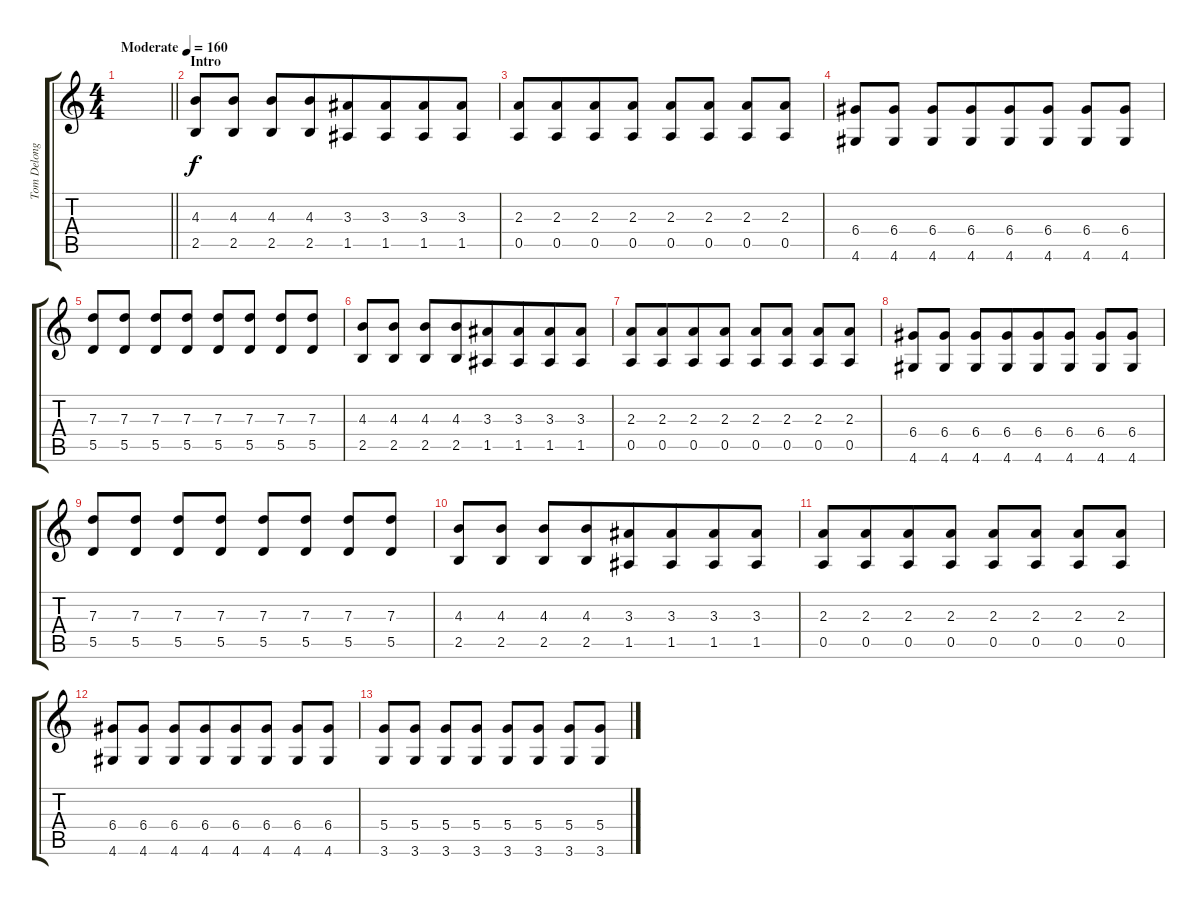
\track ("Tom Delonge Intro Guitar" "Tom Delong") {instrument overdrivenguitar}
\staff {score tabs}
\tuning (E4 B3 G3 D3 A2 E2) {hide}
\ts (4 4)
\tempo (160 "Moderate")
\clef g2
\barLineRight lightlight
\ks c
|
\section ("" "Intro")
(4.3 2.5).8 (4.3 2.5).8 (4.3 2.5).8 (4.3 2.5).8{beam merge} (3.3 1.5).8{beam merge} (3.3 1.5).8{beam merge} (3.3 1.5).8 (3.3 1.5).8 |
(2.3 0.5).8 (2.3 0.5).8{beam merge} (2.3 0.5).8 (2.3 0.5).8 (2.3 0.5).8 (2.3 0.5).8 (2.3 0.5).8 (2.3 0.5).8 |
(6.4 4.6).8 (6.4 4.6).8 (6.4 4.6).8{beam merge} (6.4 4.6).8{beam merge} (6.4 4.6).8 (6.4 4.6).8 (6.4 4.6).8 (6.4 4.6).8 |
(7.3 5.5).8 (7.3 5.5).8 (7.3 5.5).8 (7.3 5.5).8 (7.3 5.5).8{beam merge} (7.3 5.5).8 (7.3 5.5).8 (7.3 5.5).8 |
(4.3 2.5).8 (4.3 2.5).8 (4.3 2.5).8 (4.3 2.5).8{beam merge} (3.3 1.5).8{beam merge} (3.3 1.5).8{beam merge} (3.3 1.5).8 (3.3 1.5).8 |
(2.3 0.5).8 (2.3 0.5).8{beam merge} (2.3 0.5).8 (2.3 0.5).8 (2.3 0.5).8 (2.3 0.5).8 (2.3 0.5).8 (2.3 0.5).8 |
(6.4 4.6).8 (6.4 4.6).8 (6.4 4.6).8{beam merge} (6.4 4.6).8{beam merge} (6.4 4.6).8 (6.4 4.6).8 (6.4 4.6).8 (6.4 4.6).8 |
(7.3 5.5).8 (7.3 5.5).8 (7.3 5.5).8 (7.3 5.5).8 (7.3 5.5).8{beam merge} (7.3 5.5).8 (7.3 5.5).8 (7.3 5.5).8 |
(4.3 2.5).8 (4.3 2.5).8 (4.3 2.5).8 (4.3 2.5).8{beam merge} (3.3 1.5).8{beam merge} (3.3 1.5).8{beam merge} (3.3 1.5).8 (3.3 1.5).8 |
(2.3 0.5).8 (2.3 0.5).8{beam merge} (2.3 0.5).8 (2.3 0.5).8 (2.3 0.5).8 (2.3 0.5).8 (2.3 0.5).8 (2.3 0.5).8 |
(6.4 4.6).8 (6.4 4.6).8 (6.4 4.6).8{beam merge} (6.4 4.6).8{beam merge} (6.4 4.6).8 (6.4 4.6).8 (6.4 4.6).8 (6.4 4.6).8 |
(5.4 3.6).8 (5.4 3.6).8 (5.4 3.6).8 (5.4 3.6).8 (5.4 3.6).8{beam merge} (5.4 3.6).8 (5.4 3.6).8 (5.4 3.6).8
